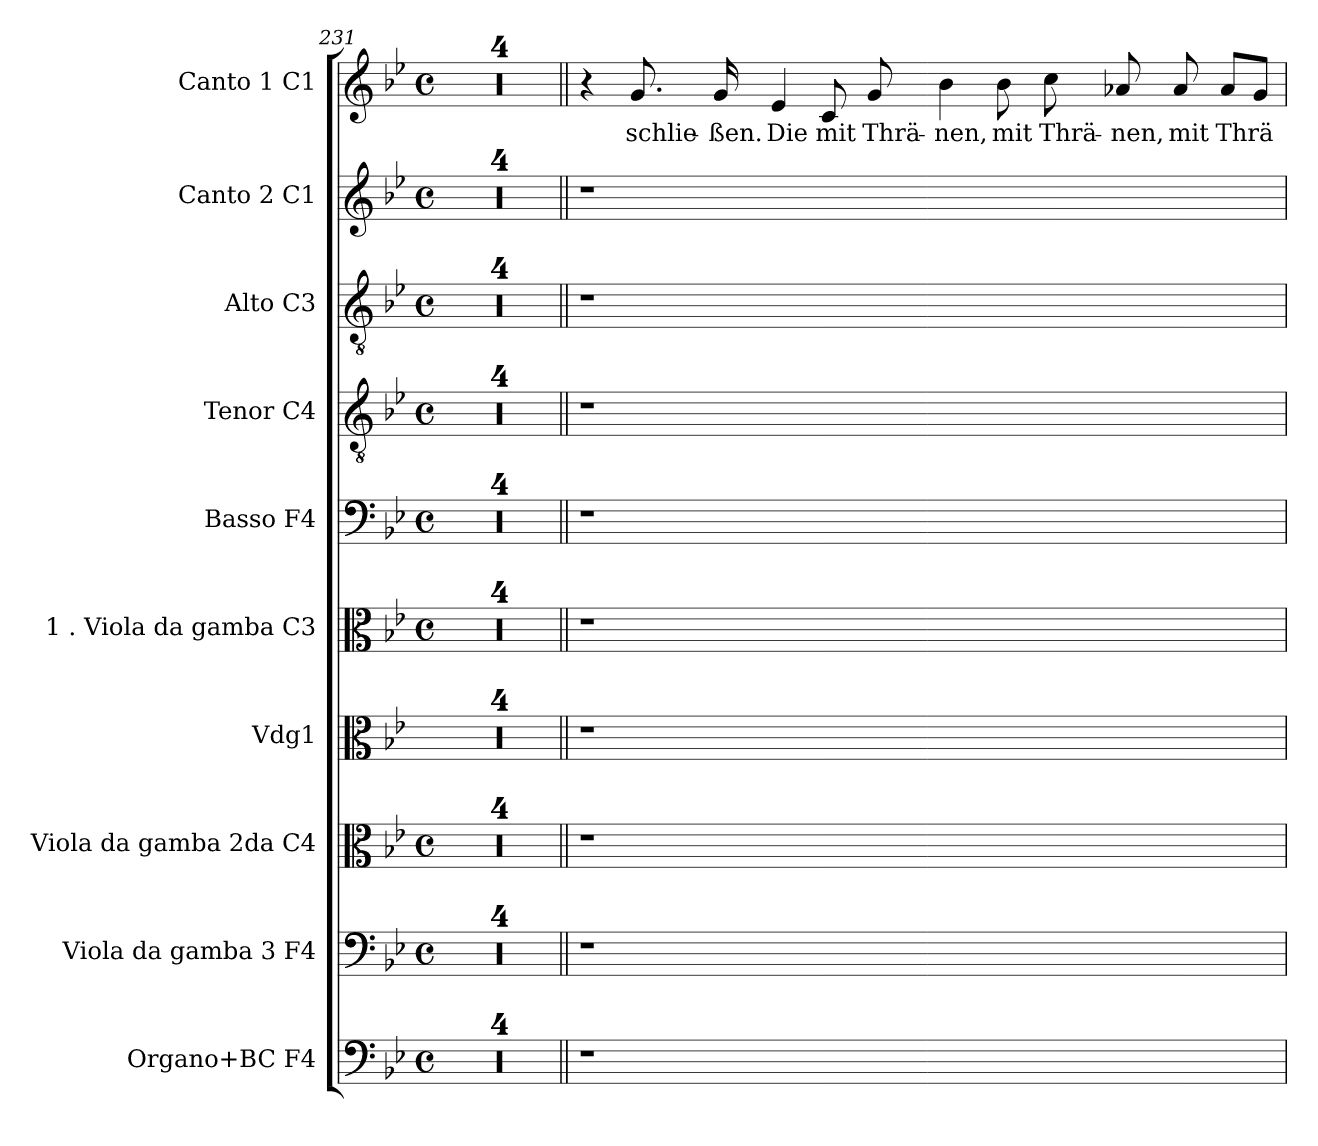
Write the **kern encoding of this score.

**kern	**kern	**kern	**kern	**kern	**kern	**kern	**kern	**kern	**kern	**text
*part10	*part9	*part8	*part7	*part6	*part5	*part4	*part3	*part2	*part1	*part1
*staff10	*staff9	*staff8	*staff7	*staff6	*staff5	*staff4	*staff3	*staff2	*staff1	*staff1
*I"Organo+BC F4	*I"Viola da gamba 3 F4	*I"Viola da gamba 2da C4	*I"Vdg1	*I"1 . Viola da gamba C3	*I"Basso F4	*I"Tenor C4	*I"Alto C3	*I"Canto 2 C1	*I"Canto 1 C1	*
*I'BC	*I'Vdg3	*I'Vdg2	*I'Vdg1	*I'Vla	*I'B	*I'T	*I'A	*I'C2	*I'C1	*
*clefF4	*clefF4	*clefC3	*clefC3	*clefC3	*clefF4	*clefGv2	*clefGv2	*clefG2	*clefG2	*
*k[b-e-]	*k[b-e-]	*k[b-e-]	*k[b-e-]	*k[b-e-]	*k[b-e-]	*k[b-e-]	*k[b-e-]	*k[b-e-]	*k[b-e-]	*
*B-:	*B-:	*B-:	*B-:	*B-:	*B-:	*B-:	*B-:	*B-:	*B-:	*
*M4/4	*M4/4	*M4/4	*	*M4/4	*M4/4	*M4/4	*M4/4	*M4/4	*M4/4	*
*met(c)	*met(c)	*met(c)	*	*met(c)	*met(c)	*met(c)	*met(c)	*met(c)	*met(c)	*
=231	=231	=231	=231	=231	=231	=231	=231	=231	=231	=231
1r	1r	1r	1r	1r	1r	1r	1r	1r	1r	.
=232	=232	=232	=232	=232	=232	=232	=232	=232	=232	=232
1r	1r	1r	1r	1r	1r	1r	1r	1r	1r	.
=233	=233	=233	=233	=233	=233	=233	=233	=233	=233	=233
1r	1r	1r	1r	1r	1r	1r	1r	1r	1r	.
=234	=234	=234	=234	=234	=234	=234	=234	=234	=234	=234
1r	1r	1r	1r	1r	1r	1r	1r	1r	1r	.
=235||	=235||	=235||	=235||	=235||	=235||	=235||	=235||	=235||	=235||	=235||
1r	1r	1r	1r	1r	1r	1r	1r	1r	4r	.
!	!	!	!	!	!	!	!	!	!	!LO:LY:b
.	.	.	.	.	.	.	.	.	8.g/	schlie-
!	!	!	!	!	!	!	!	!	!	!LO:LY:b
.	.	.	.	.	.	.	.	.	16g/	-ßen.
!	!	!	!	!	!	!	!	!	!	!LO:LY:b
.	.	.	.	.	.	.	.	.	4e-/	Die
!	!	!	!	!	!	!	!	!	!	!LO:LY:b
.	.	.	.	.	.	.	.	.	8c/	mit
!	!	!	!	!	!	!	!	!	!	!LO:LY:b
.	.	.	.	.	.	.	.	.	8g/	Thrä-
!	!	!	!	!	!	!	!	!	!	!LO:LY:b
1ryy	1ryy	1ryy	1ryy	1ryy	1ryy	1ryy	1ryy	1ryy	4b-\	-nen,
!	!	!	!	!	!	!	!	!	!	!LO:LY:b
.	.	.	.	.	.	.	.	.	8b-\	mit
!	!	!	!	!	!	!	!	!	!	!LO:LY:b
.	.	.	.	.	.	.	.	.	8cc\	Thrä-
!	!	!	!	!	!	!	!	!	!	!LO:LY:b
.	.	.	.	.	.	.	.	.	8a-X/	-nen,
!	!	!	!	!	!	!	!	!	!	!LO:LY:b
.	.	.	.	.	.	.	.	.	8a-/	mit
!	!	!	!	!	!	!	!	!	!	!LO:LY:b
.	.	.	.	.	.	.	.	.	8a-/L	Thrä-
.	.	.	.	.	.	.	.	.	8g/J	.
=	=	=	=	=	=	=	=	=	=	=
*-	*-	*-	*-	*-	*-	*-	*-	*-	*-	*-
